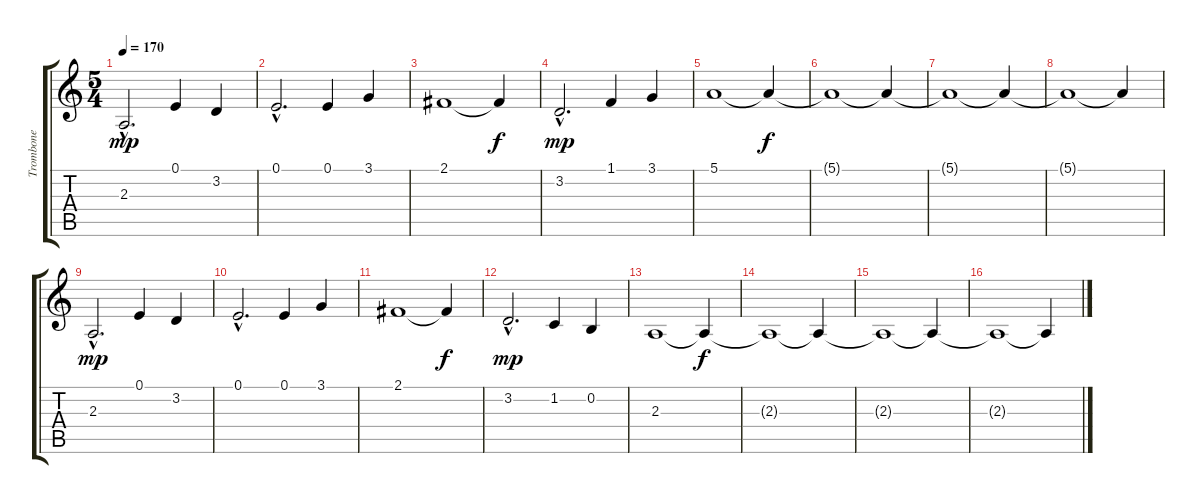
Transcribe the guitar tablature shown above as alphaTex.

\track ("Trombone" "Trombone") {instrument trombone}
\staff {score tabs}
\tuning (E4 B3 G3 D3 A2 E2) {hide}
\ts (5 4)
\tempo 170
\clef g2
\ks c
2.3{hac}.2{d dy mp} 0.1.4 3.2.4 |
0.1{hac}.2{d} 0.1.4 3.1.4 |
2.1.1 2.1{t}.4{dy f} |
3.2{hac}.2{d dy mp} 1.1.4 3.1.4 |
5.1.1 5.1{t}.4{dy f} |
5.1{t}.1 5.1{t}.4 |
5.1{t}.1 5.1{t}.4 |
5.1{t}.1 5.1{t}.4 |
2.3{hac}.2{d dy mp} 0.1.4 3.2.4 |
0.1{hac}.2{d} 0.1.4 3.1.4 |
2.1.1 2.1{t}.4{dy f} |
3.2{hac}.2{d dy mp} 1.2.4 0.2.4 |
2.3.1 2.3{t}.4{dy f} |
2.3{t}.1 2.3{t}.4 |
2.3{t}.1 2.3{t}.4 |
2.3{t}.1 2.3{t}.4
